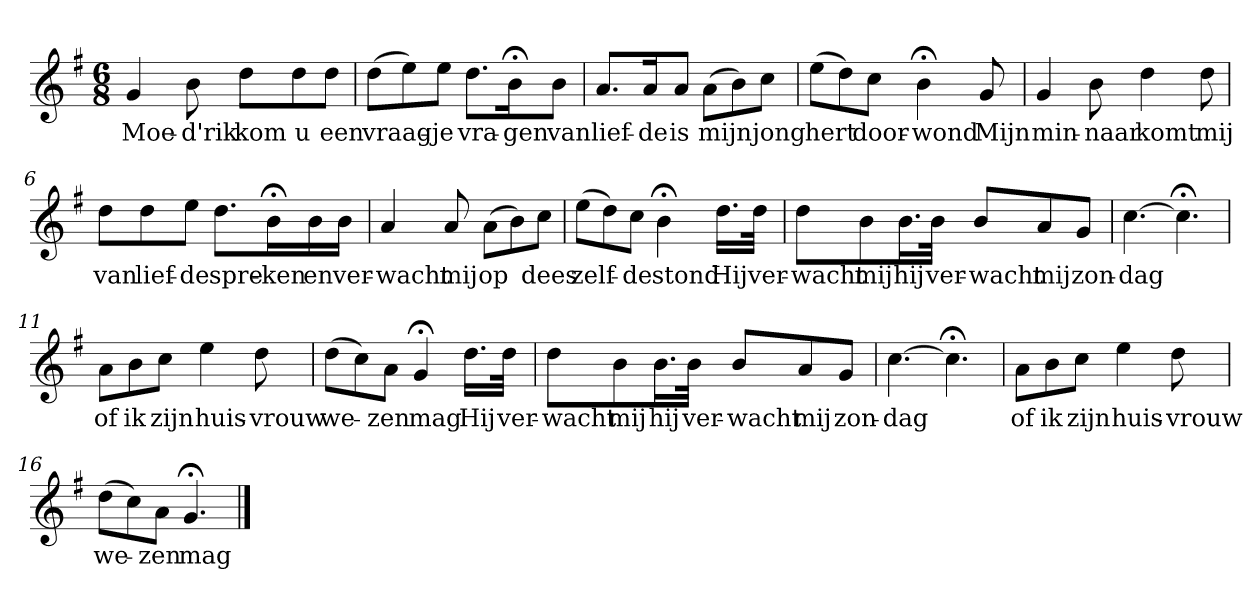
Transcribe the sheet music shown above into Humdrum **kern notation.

**kern	**text
*part1	*part1
*staff1	*staff1
*k[f#]	*
*G:	*
*M6/8	*
*MM120	*
=1	=1
4g	Moe-
8b	-d'rik
8ddL	kom
8dd	u
8ddJ	een
=2	=2
(8ddL	vraag-
8ee)	.
8eeJ	-je
8.ddL	vra-
16b;<K	-gen
8bJ	van
=3	=3
8.aL	lief-
16aK	-de
8aJ	is
(8aL	mijn
8b)	.
8ccJ	jong
=4	=4
(8eeL	hert
8dd)	.
8ccJ	door-
4b;<	-wond
8g	Mijn
=5	=5
4g	min-
8b	-naar
4dd	komt
8dd	mij
=6	=6
8ddL	van
8dd	lief-
8eeJ	-de
8.ddL	spre-
16b;<L	-ken
16b	en
16bJJ	ver-
=7	=7
4a	-wacht
8a	mij
(8aL	op
8b)	.
8ccJ	dees
=8	=8
(8eeL	zelf-
8dd)	.
8ccJ	-de
4b;<	stond
16.ddLL	Hij
32ddJJk	ver-
=9	=9
8ddL	-wacht
8b	mij
16.bL	hij
32bJJk	ver-
8bL	-wacht
8a	mij
8gJ	zon-
=10	=10
[4.cc	-dag
4.cc;<]	.
=11	=11
8aL	of
8b	ik
8ccJ	zijn
4ee	huis-
8dd	-vrouw
=12	=12
(8ddL	we-
8cc)	.
8aJ	-zen
4g;<	mag
16.ddLL	Hij
32ddJJk	ver-
=13	=13
8ddL	-wacht
8b	mij
16.bL	hij
32bJJk	ver-
8bL	-wacht
8a	mij
8gJ	zon-
=14	=14
[4.cc	-dag
4.cc;<]	.
=15	=15
8aL	of
8b	ik
8ccJ	zijn
4ee	huis-
8dd	-vrouw
=16	=16
(8ddL	we-
8cc)	.
8aJ	-zen
4.g;<	mag
==	==
*-	*-
